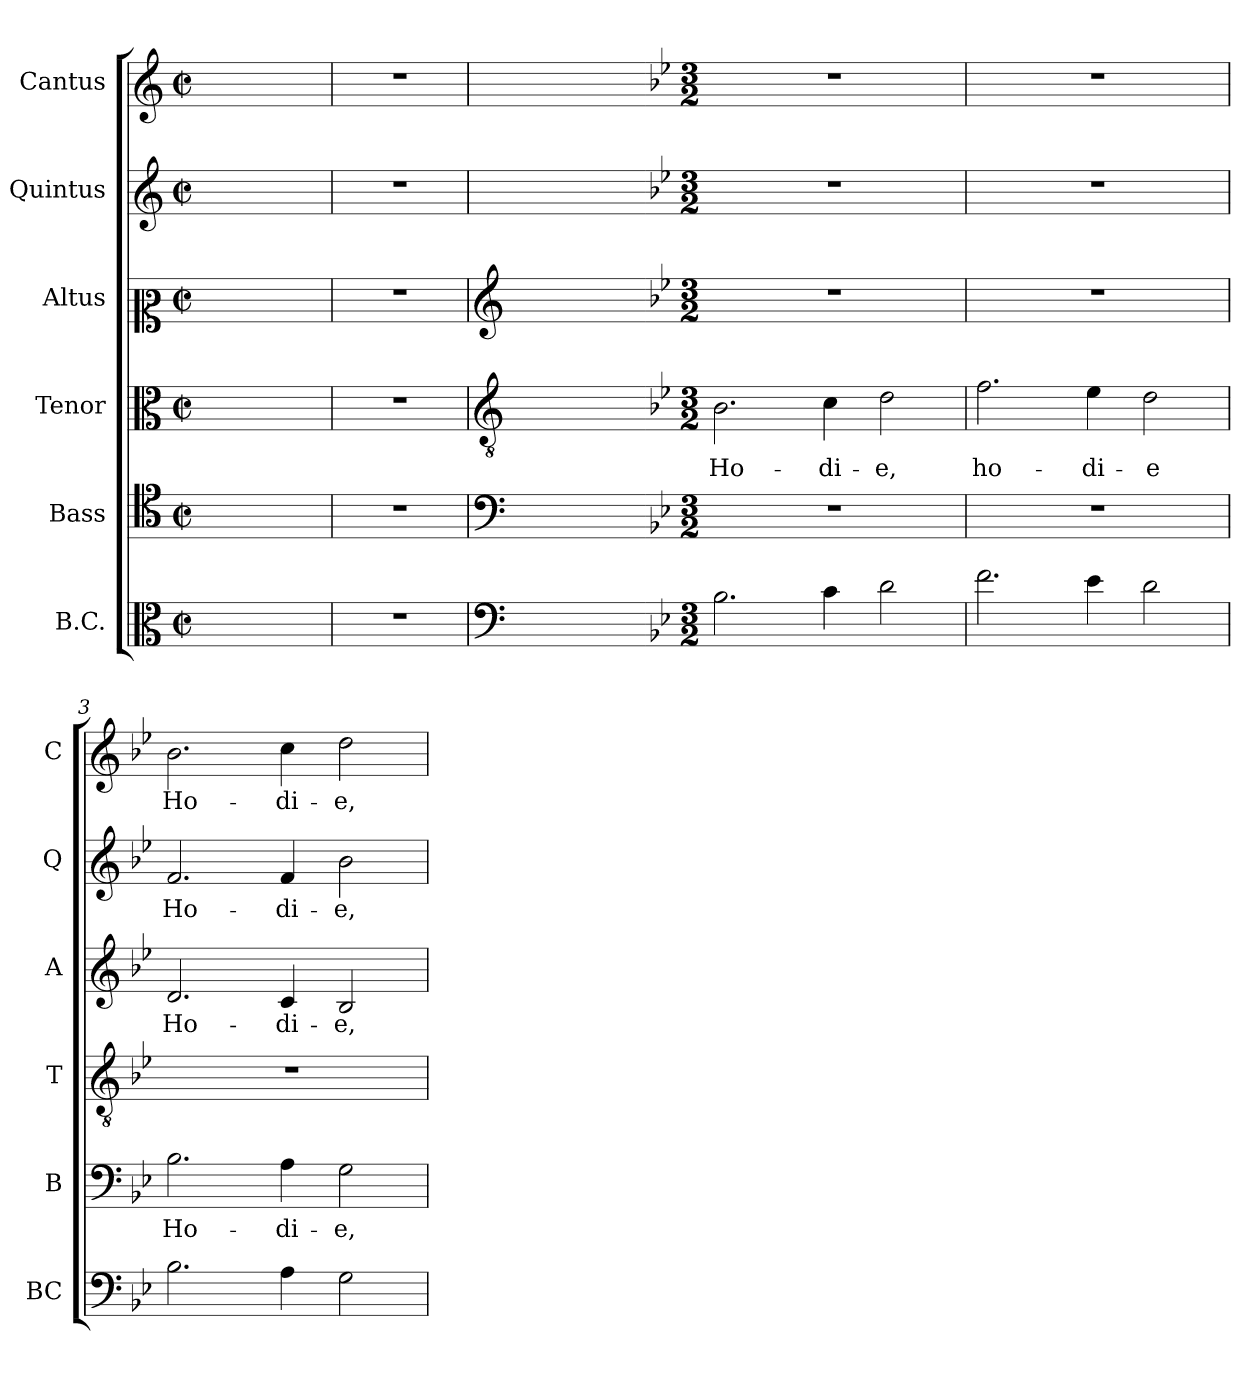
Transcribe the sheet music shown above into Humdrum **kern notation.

**kern	**kern	**text	**kern	**text	**kern	**text	**kern	**text	**kern	**text
*part6	*part5	*part5	*part4	*part4	*part3	*part3	*part2	*part2	*part1	*part1
*staff6	*staff5	*staff5	*staff4	*staff4	*staff3	*staff3	*staff2	*staff2	*staff1	*staff1
*I"B.C.	*I"Bass	*	*I"Tenor	*	*I"Altus	*	*I"Quintus	*	*I"Cantus	*
*I'BC	*I'B	*	*I'T	*	*I'A	*	*I'Q	*	*I'C	*
*clefC3	*clefC4	*	*clefC3	*	*clefC2	*	*clefG2	*	*clefG2	*
*k[]	*k[]	*	*k[]	*	*k[]	*	*k[]	*	*k[]	*
*C:	*C:	*	*C:	*	*C:	*	*C:	*	*C:	*
*M2/2	*M2/2	*	*M2/2	*	*M2/2	*	*M2/2	*	*M2/2	*
*met(c|)	*met(c|)	*	*met(c|)	*	*met(c|)	*	*met(c|)	*	*met(c|)	*
=	=	=	=	=	=	=	=	=	=	=
1ryy	1ryy	.	1ryy	.	1ryy	.	1ryy	.	1ryy	.
=1X	=1X	=1X	=1X	=1X	=1X	=1X	=1X	=1X	=1X	=1X
1r	1r	.	1r	.	1r	.	1r	.	1r	.
=2X	=2X	=2X	=2X	=2X	=2X	=2X	=2X	=2X	=2X	=2X
*clefF4	*clefF4	*	*clefGv2	*	*clefG2	*	*	*	*	*
1ryy	1ryy	.	1ryy	.	1ryy	.	1ryy	.	1ryy	.
=1-	=1-	=1-	=1-	=1-	=1-	=1-	=1-	=1-	=1-	=1-
*k[b-e-]	*k[b-e-]	*	*k[b-e-]	*	*k[b-e-]	*	*k[b-e-]	*	*k[b-e-]	*
*B-:	*B-:	*	*B-:	*	*B-:	*	*B-:	*	*B-:	*
*M3/2	*M3/2	*	*M3/2	*	*M3/2	*	*M3/2	*	*M3/2	*
!	!	!	!	!LO:LY:b	!	!	!	!	!	!
2.B-\	1.r	.	2.B-\	Ho-	1.r	.	1.r	.	1.r	.
!	!	!	!	!LO:LY:b	!	!	!	!	!	!
4c\	.	.	4c\	-di-	.	.	.	.	.	.
!	!	!	!	!LO:LY:b	!	!	!	!	!	!
2d\	.	.	2d\	-e,	.	.	.	.	.	.
=2	=2	=2	=2	=2	=2	=2	=2	=2	=2	=2
!	!	!	!	!LO:LY:b	!	!	!	!	!	!
2.f\	1.r	.	2.f\	ho-	1.r	.	1.r	.	1.r	.
!	!	!	!	!LO:LY:b	!	!	!	!	!	!
4e-\	.	.	4e-\	-di-	.	.	.	.	.	.
!	!	!	!	!LO:LY:b	!	!	!	!	!	!
2d\	.	.	2d\	-e	.	.	.	.	.	.
=3	=3	=3	=3	=3	=3	=3	=3	=3	=3	=3
!	!	!LO:LY:b	!	!	!	!LO:LY:b	!	!LO:LY:b	!	!LO:LY:b
2.B-\	2.B-\	Ho-	1.r	.	2.d/	Ho-	2.f/	Ho-	2.b-\	Ho-
!	!	!LO:LY:b	!	!	!	!LO:LY:b	!	!LO:LY:b	!	!LO:LY:b
4A\	4A\	-di-	.	.	4c/	-di-	4f/	-di-	4cc\	-di-
!	!	!LO:LY:b	!	!	!	!LO:LY:b	!	!LO:LY:b	!	!LO:LY:b
2G\	2G\	-e,	.	.	2B-/	-e,	2b-\	-e,	2dd\	-e,
=	=	=	=	=	=	=	=	=	=	=
*-	*-	*-	*-	*-	*-	*-	*-	*-	*-	*-
